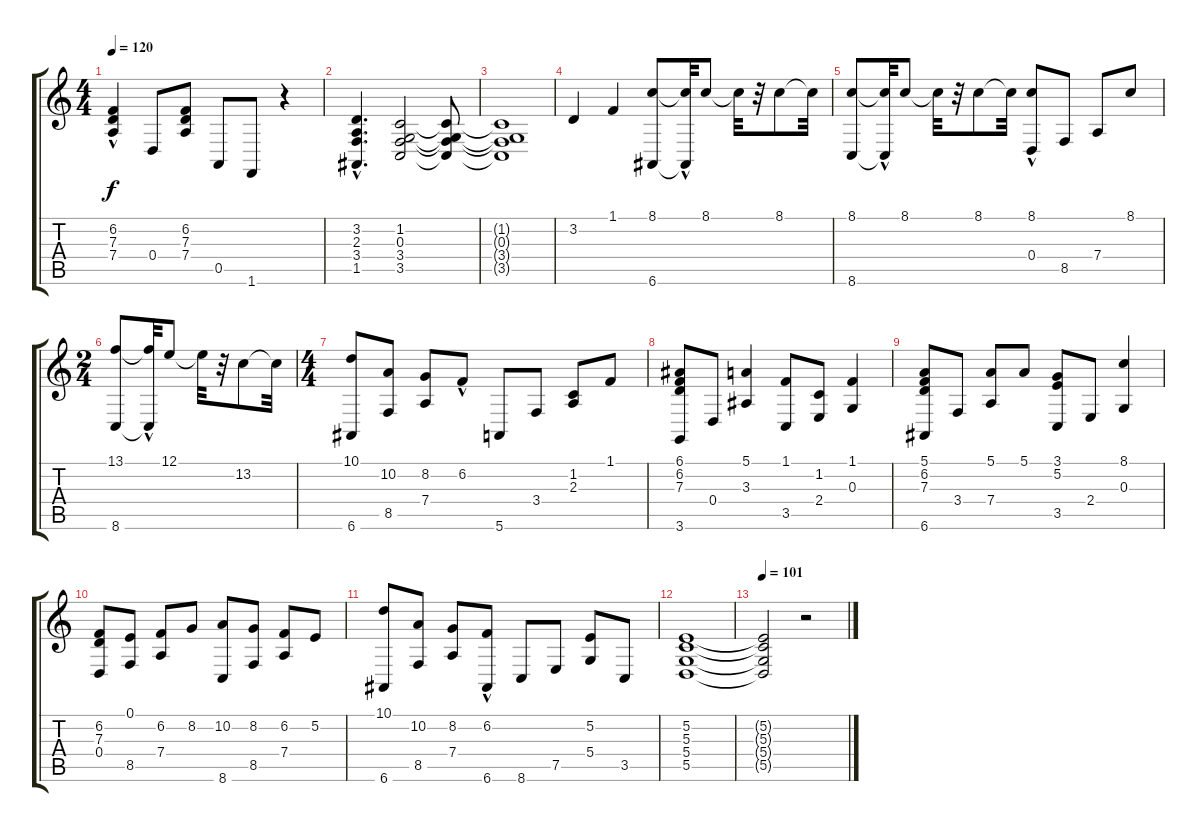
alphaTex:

\track "" {instrument acousticgrandpiano}
\staff {score tabs}
\tuning (E4 B3 G3 D3 A2 E2) {hide}
\ts (4 4)
\tempo 120
\clef g2
\ks c
(6.2{hac} 7.3{hac} 7.4{hac}).4{dy f} 0.4.8 (6.2 7.3 7.4).8 0.5.8 1.6.8 r.4 |
(3.2{hac} 2.3{hac} 3.4{hac} 1.5{hac}).4{d} (1.2 0.3 3.4 3.5).2 (1.2{t} 0.3{t} 3.4{t} 3.5{t}).8 |
(1.2{t} 0.3{t} 3.4{t} 3.5{t}).1 |
3.2.4 1.1.4 (8.1 6.6).8 (8.1{t} 6.6{hac t}).32 8.1.8 8.1{t}.32 r.32 8.1.8 8.1{t}.32 |
(8.1 8.6).8 (8.1{t} 8.6{hac t}).32 8.1.8 8.1{t}.32 r.32 8.1.8 8.1{t}.32 (8.1{hac} 0.4).8 8.5.8 7.4.8 8.1.8 |
\ts (2 4)
(13.1 8.6).8 (13.1{t} 8.6{hac t}).32 12.1.8 12.1{t}.32 r.32 13.2.8 13.2{t}.32 |
\ts (4 4)
(10.1 6.6).8 (10.2 8.5).8 (8.2 7.4).8 6.2{hac}.8 5.6.8 3.4.8 (1.2 2.3).8 1.1.8 |
(6.1 6.2 7.3 3.6).8 0.4.8 (5.1 3.3).4 (1.1 3.5).8 (1.2 2.4).8 (1.1 0.3).4 |
(5.1 6.2 7.3 6.6).8 3.4.8 (5.1 7.4).8 5.1.8 (3.1 5.2 3.5).8 2.4.8 (8.1 0.3).4 |
(6.2 7.3 0.4).8 (0.1 8.5).8 (6.2 7.4).8 8.2.8 (10.2 8.6).8 (8.2 8.5).8 (6.2 7.4).8 5.2.8 |
(10.1 6.6).8 (10.2 8.5).8 (8.2 7.4).8 (6.2{hac} 6.6).8 8.6.8 7.5.8 (5.2 5.4).8 3.5.8 |
(5.2 5.3 5.4 5.5).1 |
\tempo 101
(5.2{t} 5.3{t} 5.4{t} 5.5{t}).2 r.2
